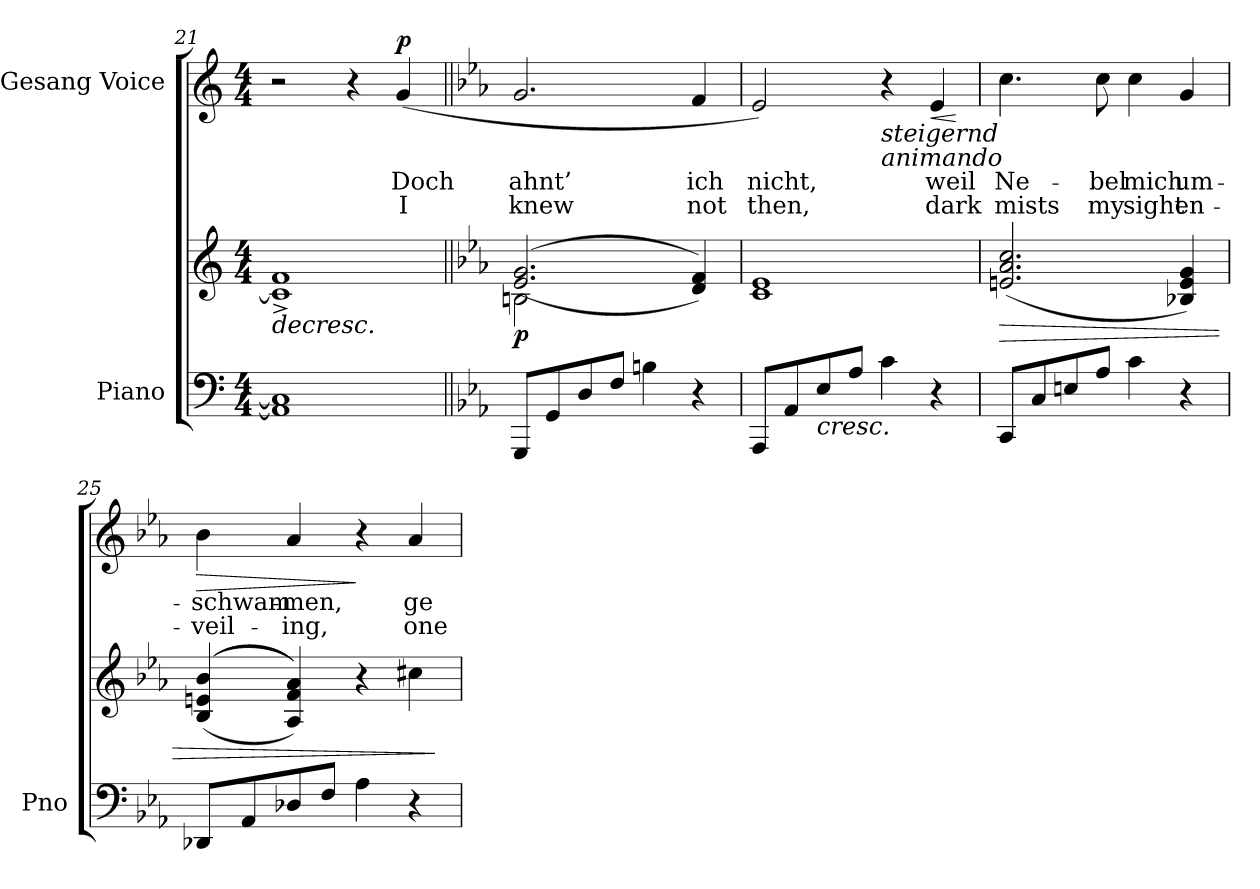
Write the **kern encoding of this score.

**kern	**kern	**dynam	**kern	**text	**text	**dynam
*part2	*part2	*part2	*part1	*part1	*part1	*part1
*staff3	*staff2	*staff2/3	*staff1	*staff1	*staff1	*staff1
*I"Piano	*	*	*I"Gesang Voice	*	*	*
*I'Pno	*	*	*	*	*	*
!!LO:LB:g=z
*clefF4	*clefG2	*	*clefG2	*	*	*
*k[]	*k[]	*	*k[]	*	*	*
*M4/4	*M4/4	*	*M4/4	*	*	*
=21	=21	=21	=21	=21	=21	=21
!	!	!LO:HP:b	!	!	!	!
1AA-] 1C]	1c]^> 1f^>	>	2r	.	.	.
.	.	.	4r	.	.	.
!	!	!	!	!LO:LY:b	!LO:LY:b	!LO:DY:a
.	.	.	(4g/	Doch	I	p
!!LO:LB:g=z
=22||	=22||	=22||	=22||	=22||	=22||	=22||
*k[b-e-a-]	*k[b-e-a-]	*	*k[b-e-a-]	*	*	*
*	*^	*	*	*	*	*
!	!	!	!LO:DY:b	!	!LO:LY:b	!LO:LY:b	!
8GGG/L	(>(>2.e-/ 2.g/	2Bn\	p	2.g/	ahnt’	knew	.
8GG/	.	.	.	.	.	.	.
8D/	.	.	.	.	.	.	.
8F/J	.	.	.	.	.	.	.
4Bn\	.	2ryy	.	.	.	.	.
!	!	!	!	!	!LO:LY:b	!LO:LY:b	!
4r	4d/ 4f/))	.	.	4f/	ich	not	.
*	*v	*v	*	*	*	*	*
=23	=23	=23	=23	=23	=23	=23
!	!	!	!	!LO:LY:b	!LO:LY:b	!
8AAA-/L	1c 1e-	.	2e-/)	nicht,	then,	.
8AA-/	.	.	.	.	.	.
!	!	!LO:HP:b=2	!	!	!	!
8E-/	.	<	.	.	.	.
8A-/J	.	.	.	.	.	.
!	!	!	!LO:TX:b:i:t=steigernd	!	!	!
!	!	!	!LO:TX:b:i:t=animando	!	!	!
4c\	.	.	4r	.	.	.
!	!	!	!	!LO:LY:b	!LO:LY:b	!LO:HP:b
4r	.	]	4e-/	weil	dark	<
.	.	.	.	.	.	[
=24	=24	=24	=24	=24	=24	=24
!	!	!LO:HP:b	!	!LO:LY:b	!LO:LY:b	!
8CC/L	(>2.en/ 2.a-/ 2.cc/	>	4.cc\	Ne-	mists	.
8C/	.	.	.	.	.	.
8En/	.	.	.	.	.	.
!	!	!	!	!LO:LY:b	!LO:LY:b	!
8A-/J	.	.	8cc\	-bel	my	.
!	!	!	!	!LO:LY:b	!LO:LY:b	!
4c\	.	.	4cc\	mich	sight	.
!	!	!	!	!LO:LY:b	!LO:LY:b	!
4r	4B-X/ 4e/ 4g/)	[	4g/	um-	en-	.
=25	=25	=25	=25	=25	=25	=25
!	!	!	!	!LO:LY:b	!LO:LY:b	!LO:HP:b
8DD-X/L	(>(>(4B-/ 4en/ 4b-/	.	4b-\	-schwam-	-veil-	>
8AA-/	.	.	.	.	.	.
!	!	!	!	!LO:LY:b	!LO:LY:b	!
8D-X/	4A-/ 4f/ 4a-/)))	.	4a-/	-men,	-ing,	.
8F/J	.	.	.	.	.	.
4A-\	4r	.	4r	.	.	]
!	!	!	!	!LO:LY:b	!LO:LY:b	!
4r	4cc#X\	.	4a-/	ge-	one	.
.	.	]	.	.	.	.
=	=	=	=	=	=	=
*-	*-	*-	*-	*-	*-	*-
